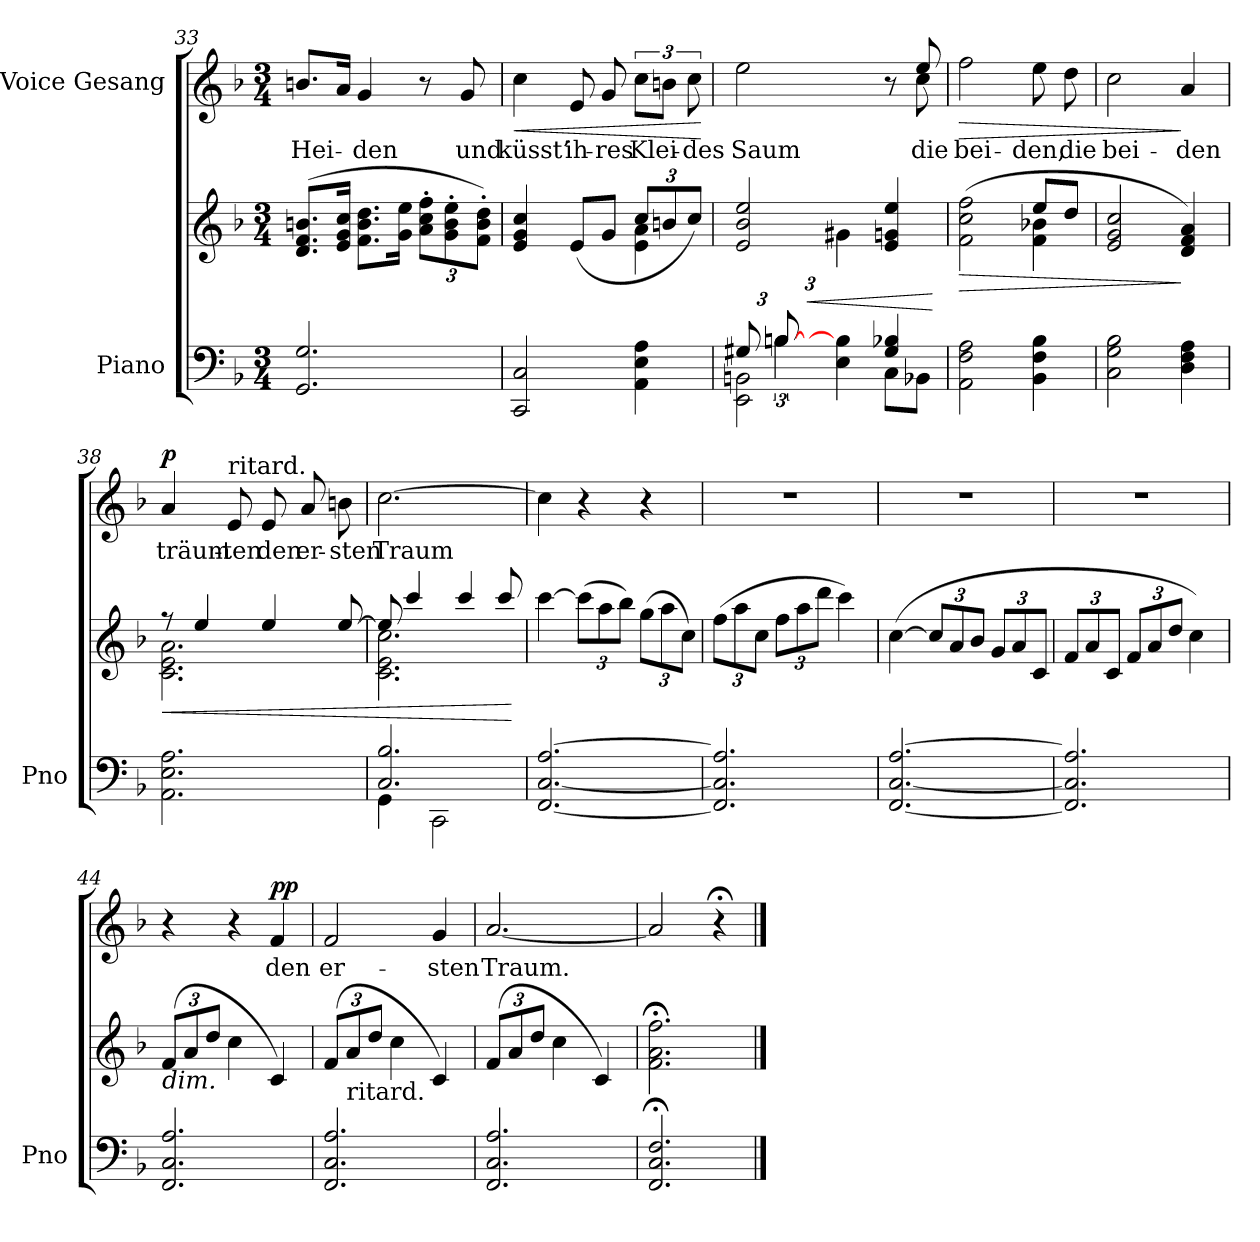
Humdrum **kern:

**kern	**kern	**dynam	**kern	**text	**dynam
*part2	*part2	*part2	*part1	*part1	*part1
*staff3	*staff2	*staff2/3	*staff1	*staff1	*staff1
*I"Piano	*	*	*I"Voice Gesang	*	*
*I'Pno	*	*	*	*	*
!!LO:LB:g=z
*clefF4	*clefG2	*	*clefG2	*	*
*k[b-]	*k[b-]	*	*k[b-]	*	*
*M3/4	*M3/4	*	*M3/4	*	*
=33	=33	=33	=33	=33	=33
!	!	!	!	!LO:LY:b	!
2.GG/ 2.G/	(8.d/ 8.f/ 8.bn/L	.	8.bn/L	Hei-	.
.	16e/ 16g/ 16cc/Jk	.	16a/Jk	.	.
!	!	!	!	!LO:LY:b	!
.	8.f\ 8.b\ 8.dd\L	.	4g/	-den	.
.	16g\ 16ee\Jk	.	.	.	.
*	*Xbrackettup	*	*	*	*
.	12a\' 12cc\' 12ff\'L	.	8r	.	.
.	12g\' 12b\' 12ee\'	.	.	.	.
!	!	!	!	!LO:LY:b	!
.	.	.	8g/	und	.
.	12f\' 12b\' 12dd\'J)	.	.	.	.
=34	=34	=34	=34	=34	=34
*	*^	*	*	*	*
!	!	!	!	!	!LO:LY:b	!LO:HP:b
2CC/ 2C/	4e/ 4g/ 4cc/	2ryy	.	4cc\	küsst’	<
!	!	!	!	!	!LO:LY:b	!
.	(8e/L	.	.	8e/	ih-	.
!	!	!	!	!	!LO:LY:b	!
.	8g/J	.	.	8g/	-res	.
!	!	!	!	!	!LO:LY:b	!
4AA\ 4E\ 4A\	12cc/L	4e\ 4a\	.	12cc\L	Klei-	.
.	12bn/	.	.	12bn\J	.	.
!	!	!	!	!	!LO:LY:b	!
.	12cc/J)	.	.	12cc\	-des	.
*	*v	*v	*	*	*	*
.	.	.	.	.	[
=35	=35	=35	=35	=35	=35
*^	*	*	*	*	*
*	*^	*	*	*	*	*
*Xbrackettup	*	*brackettup	*	*	*	*	*
*	*	*	*^	*	*	*	*
*	*	*	*	*^	*	*	*	*
!	!	!	!	!	!	!	!	!LO:LY:b	!
*	*	*	*	*	*	*	*^	*	*
(12G#X/L	2EE\ 2BBn\	12ryy	2e/ 2b-/ 2ee/	4ryy	6ryy	.	2ee\	8ryy	Saum	.
[12Bn/	.	6B\	.	.	.	.	.	.	.	.
*	*	*	*	*	*	*	*v	*v	*	*
!	!	!	!	!	!	!LO:HP:b	!	!	!
12ryy	.	.	.	.	12e\J)	<	.	.	.
4E\ 4B\]	.	4ryy	.	4g#X\	2ryy	.	.	.	.
4G#/ 4B-X/	8C\L	4ryy	4e/ 4gn/ 4ee/	4ryy	.	.	8r	.	.
!	!	!	!	!	!	!	!LO:TX:b:i:t=tranquillo	!	!
!	!	!	!	!	!	!	!	!LO:LY:b	!
*	*	*	*	*	*	*	*^	*	*
.	8BB-X\J	.	.	.	.	.	8ee/	8cc\	die	.
*v	*v	*v	*	*	*	*	*v	*v	*	*
*	*v	*v	*v	*	*	*	*
.	.	[	.	.	.
=36	=36	=36	=36	=36	=36
!	!	!LO:HP:b	!	!LO:LY:b	!LO:HP:b
*	*^	*	*	*	*
2AA\ 2F\ 2A\	(2f\ 2cc\ 2ff\	2ryy	>	2ff\	bei-	>
!	!	!	!	!	!LO:LY:b	!
4BB-\ 4F\ 4B-\	8ee/L	4f\ 4b-X\	.	8ee\	-den,	.
!	!	!	!	!	!LO:LY:b	!
.	8dd/J	.	.	8dd\	die	.
*	*v	*v	*	*	*	*
!!LO:LB:g=z
=37	=37	=37	=37	=37	=37
!	!	!	!	!LO:LY:b	!
2C\ 2G\ 2B-\	2e/ 2g/ 2cc/	.	2cc\	bei-	.
!	!	!	!	!LO:LY:b	!
4D\ 4F\ 4A\	4d/ 4f/ 4a/)	]	4a/	-den	]
=38	=38	=38	=38	=38	=38
!	!	!LO:HP:b	!	!LO:LY:b	!LO:DY:a
*	*^	*	*	*	*
2.AA\ 2.E\ 2.A\	8r	2.c\ 2.e\ 2.a\	<	4a/	träum-	p
.	4ee/	.	.	.	.	.
!	!	!	!	!LO:TX:a:t=ritard.	!	!
!	!	!	!	!	!LO:LY:b	!
.	.	.	.	8e/	-ten	.
!	!	!	!	!	!LO:LY:b	!
.	4ee/	.	.	8e/	den	.
!	!	!	!	!	!LO:LY:b	!
.	.	.	.	8a/	er-	.
!	!	!	!	!	!LO:LY:b	!
.	[8ee/	.	.	8bn\	-sten	.
=39	=39	=39	=39	=39	=39	=39
*^	*	*	*	*	*	*
!	!	!	!	!	!	!LO:LY:b	!
2.C/ 2.B-/	4GG\	8ee/]	2.c\ 2.e\ 2.cc\	.	[2.cc\	Traum	.
.	.	4ccc/	.	.	.	.	.
.	2CC\	.	.	.	.	.	.
.	.	4ccc/	.	.	.	.	.
.	.	8ccc/	.	.	.	.	.
*v	*v	*	*	*	*	*	*
*	*v	*v	*	*	*	*
.	.	[	.	.	.
=40	=40	=40	=40	=40	=40
!	!	!LO:DY:b	!	!	!
!	!	!LO:DY:n=1:b	!	!	!
[2.FF/ [2.C/ [2.A/	[4ccc\	p other-dynamics	4cc\]	.	.
*	*brackettup	*	*	*	*
.	(12ccc\L]	.	4r	.	.
.	12aa\	.	.	.	.
.	12bb-\J)	.	.	.	.
.	(12gg\L	.	4r	.	.
.	12aa\	.	.	.	.
.	12cc\J)	.	.	.	.
=41	=41	=41	=41	=41	=41
2.FF/] 2.C/] 2.A/]	(12ff\L	.	2.r	.	.
.	12aa\	.	.	.	.
.	12cc\J	.	.	.	.
.	12ff\L	.	.	.	.
.	12aa\	.	.	.	.
.	12ddd\J	.	.	.	.
.	4ccc\)	.	.	.	.
!!LO:LB:g=z
=42	=42	=42	=42	=42	=42
[2.FF/ [2.C/ [2.A/	([4cc\	.	2.r	.	.
.	12cc/L]	.	.	.	.
.	12a/	.	.	.	.
.	12b-/J	.	.	.	.
*	*Xbrackettup	*	*	*	*
.	12g/L	.	.	.	.
.	12a/	.	.	.	.
.	12c/J	.	.	.	.
=43	=43	=43	=43	=43	=43
2.FF/] 2.C/] 2.A/]	12f/L	.	2.r	.	.
.	12a/	.	.	.	.
.	12c/J	.	.	.	.
.	12f/L	.	.	.	.
.	12a/	.	.	.	.
.	12dd/J	.	.	.	.
.	4cc\)	.	.	.	.
=44	=44	=44	=44	=44	=44
!	!LO:TX:b:i:t=dim.	!	!	!	!
2.FF/ 2.C/ 2.A/	(12f/L	.	4r	.	.
.	12a/	.	.	.	.
.	12dd/J	.	.	.	.
.	4cc\	.	4r	.	.
!	!	!	!	!LO:LY:b	!LO:DY:a
.	4c/)	.	4f/	den	pp
=45	=45	=45	=45	=45	=45
!	!	!	!	!LO:LY:b	!
2.FF/ 2.C/ 2.A/	(12f/L	.	2f/	er-	.
!	!LO:TX:b:t=ritard.	!	!	!	!
.	12a/	.	.	.	.
.	12dd/J	.	.	.	.
.	4cc\	.	.	.	.
!	!	!	!	!LO:LY:b	!
.	4c/)	.	4g/	-sten	.
=46	=46	=46	=46	=46	=46
!	!	!	!	!LO:LY:b	!
2.FF/ 2.C/ 2.A/	(12f/L	.	[2.a/	Traum.	.
.	12a/	.	.	.	.
.	12dd/J	.	.	.	.
.	4cc\	.	.	.	.
.	4c/)	.	.	.	.
!!LO:PB:g=z
=47	=47	=47	=47	=47	=47
2.FF/;< 2.C/;< 2.F/;<	2.f\;< 2.a\;< 2.ff\;<	.	2a/]	.	.
.	.	.	4r;<	.	.
==	==	==	==	==	==
*-	*-	*-	*-	*-	*-
